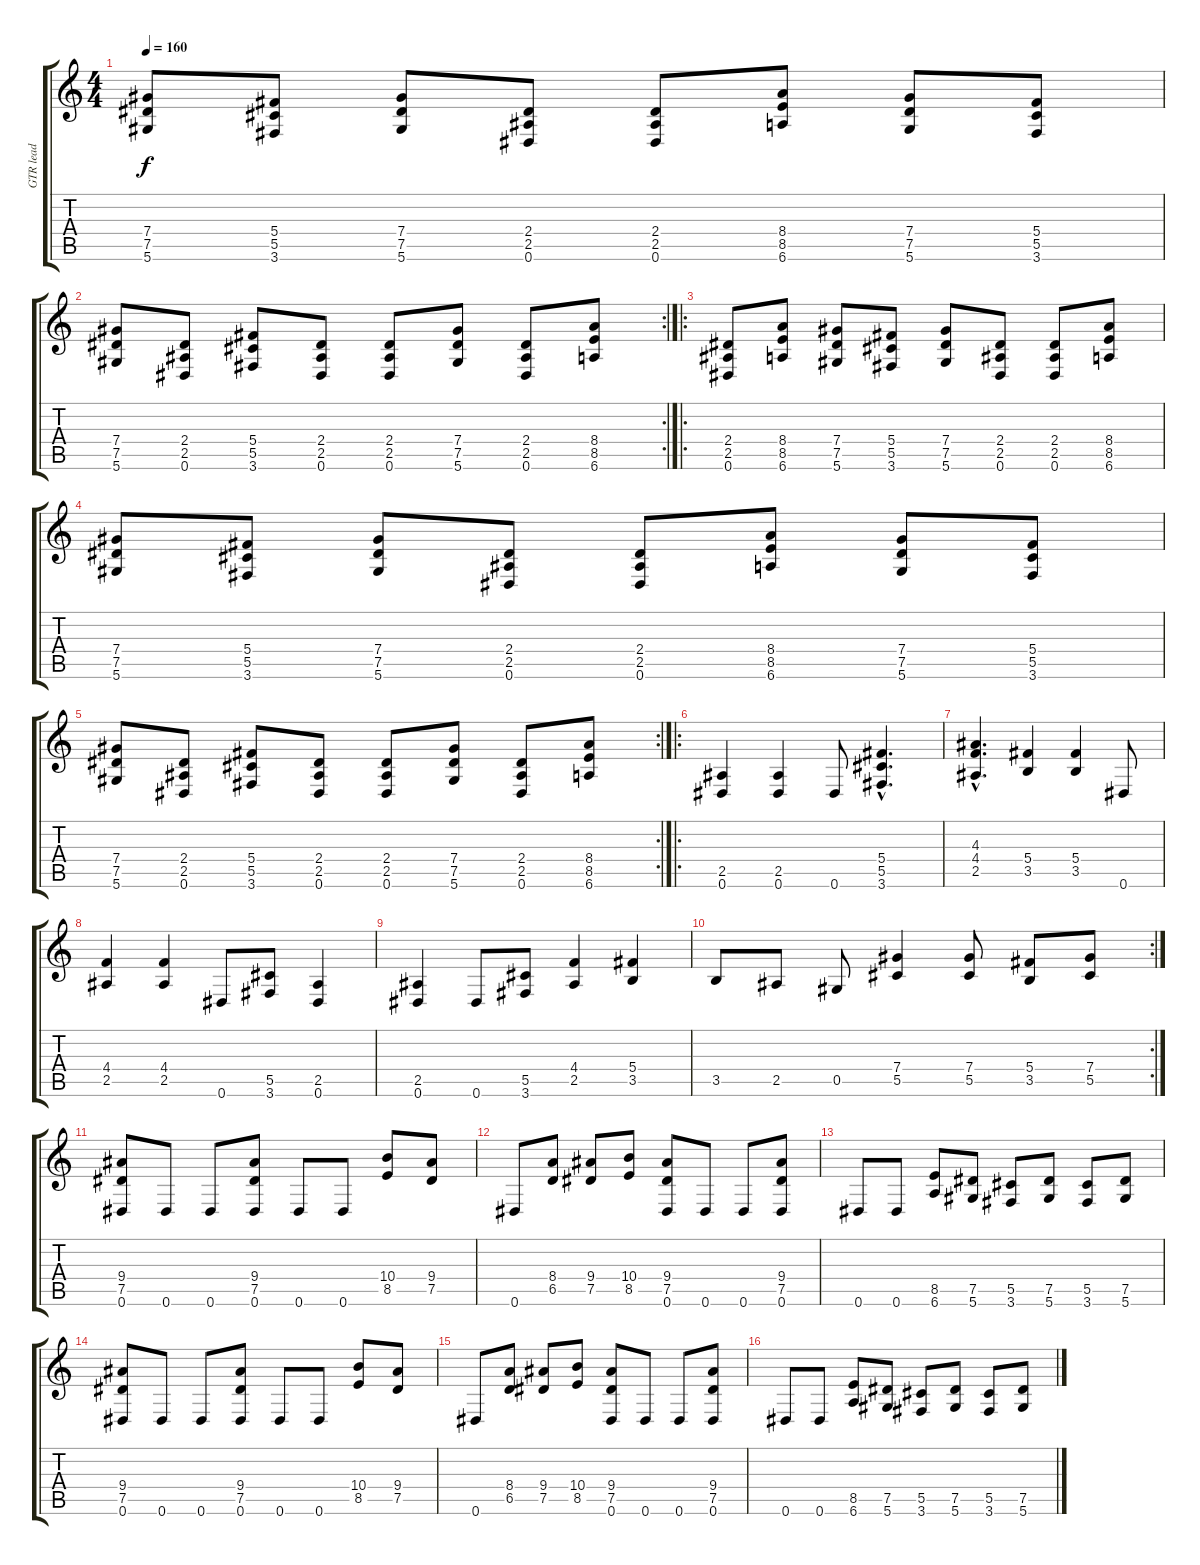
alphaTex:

\track ("GTR lead" "GTR lead") {instrument distortionguitar}
\staff {score tabs}
\tuning (Eb4 Bb3 Gb3 Db3 Ab2 Eb2) {hide}
\ts (4 4)
\tempo 160
\clef g2
\ks c
(7.4 7.5 5.6).8{dy f} (5.4 5.5 3.6).8 (7.4 7.5 5.6).8 (2.4 2.5 0.6).8 (2.4 2.5 0.6).8 (8.4 8.5 6.6).8 (7.4 7.5 5.6).8 (5.4 5.5 3.6).8 |
\rc 2
(7.4 7.5 5.6).8 (2.4 2.5 0.6).8 (5.4 5.5 3.6).8 (2.4 2.5 0.6).8 (2.4 2.5 0.6).8 (7.4 7.5 5.6).8 (2.4 2.5 0.6).8 (8.4 8.5 6.6).8 |
\ro
(2.4 2.5 0.6).8 (8.4 8.5 6.6).8 (7.4 7.5 5.6).8 (5.4 5.5 3.6).8 (7.4 7.5 5.6).8 (2.4 2.5 0.6).8 (2.4 2.5 0.6).8 (8.4 8.5 6.6).8 |
(7.4 7.5 5.6).8 (5.4 5.5 3.6).8 (7.4 7.5 5.6).8 (2.4 2.5 0.6).8 (2.4 2.5 0.6).8 (8.4 8.5 6.6).8 (7.4 7.5 5.6).8 (5.4 5.5 3.6).8 |
\rc 2
(7.4 7.5 5.6).8 (2.4 2.5 0.6).8 (5.4 5.5 3.6).8 (2.4 2.5 0.6).8 (2.4 2.5 0.6).8 (7.4 7.5 5.6).8 (2.4 2.5 0.6).8 (8.4 8.5 6.6).8 |
\ro
(2.5 0.6).4 (2.5 0.6).4 0.6.8 (5.4{hac} 5.5{hac} 3.6{hac}).4{d} |
(4.3{hac} 4.4{hac} 2.5{hac}).4{d} (5.4 3.5).4 (5.4 3.5).4 0.6.8 |
(4.4 2.5).4 (4.4 2.5).4 0.6.8 (5.5 3.6).8 (2.5 0.6).4 |
(2.5 0.6).4 0.6.8 (5.5 3.6).8 (4.4 2.5).4 (5.4 3.5).4 |
\rc 2
3.5.8 2.5.8 0.5.8 (7.4 5.5).4 (7.4 5.5).8 (5.4 3.5).8 (7.4 5.5).8 |
(9.4 7.5 0.6).8 0.6.8 0.6.8 (9.4 7.5 0.6).8 0.6.8 0.6.8 (10.4 8.5).8 (9.4 7.5).8 |
0.6.8 (8.4 6.5).8 (9.4 7.5).8 (10.4 8.5).8 (9.4 7.5 0.6).8 0.6.8 0.6.8 (9.4 7.5 0.6).8 |
0.6.8 0.6.8 (8.5 6.6).8 (7.5 5.6).8 (5.5 3.6).8 (7.5 5.6).8 (5.5 3.6).8 (7.5 5.6).8 |
(9.4 7.5 0.6).8 0.6.8 0.6.8 (9.4 7.5 0.6).8 0.6.8 0.6.8 (10.4 8.5).8 (9.4 7.5).8 |
0.6.8 (8.4 6.5).8 (9.4 7.5).8 (10.4 8.5).8 (9.4 7.5 0.6).8 0.6.8 0.6.8 (9.4 7.5 0.6).8 |
0.6.8 0.6.8 (8.5 6.6).8 (7.5 5.6).8 (5.5 3.6).8 (7.5 5.6).8 (5.5 3.6).8 (7.5 5.6).8
